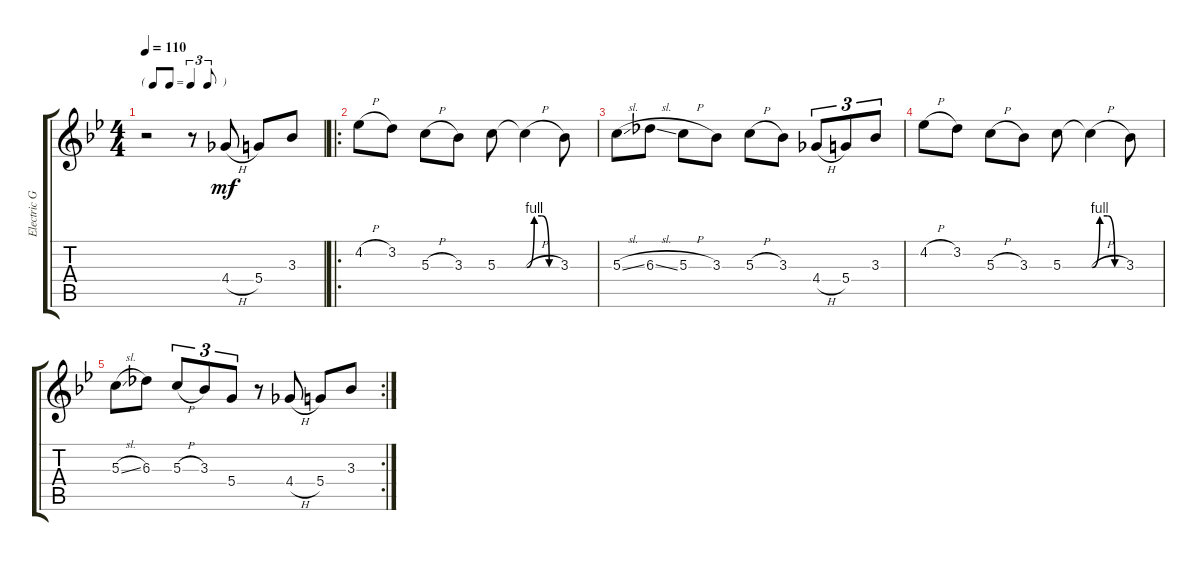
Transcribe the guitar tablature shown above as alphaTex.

\track ("Electric Guitar" "Electric G") {instrument electricguitarclean}
\staff {score tabs}
\tuning (E4 B3 G3 D3 A2 E2) {hide}
\ts (4 4)
\tf triplet8th
\tempo 110
\clef g2
\ks gminor
r.2{dy mf instrument electricguitarclean} r.8 4.4{h}.8 5.4.8 3.3.8 |
\ro
4.2{h}.8 3.2.8 5.3{h}.8 3.3.8 5.3.8 5.3{be (custom 0 0 15 4 30 4 45 0 60 0) h t}.4 3.3.8 |
5.3{sl}.8 6.3{sl}.8 5.3{h}.8 3.3.8 5.3{h}.8 3.3.8 4.4{h}.8{tu (3 2)} 5.4.8{tu (3 2)} 3.3.8{tu (3 2)} |
4.2{h}.8 3.2.8 5.3{h}.8 3.3.8 5.3.8 5.3{be (custom 0 0 15 4 30 4 45 0 60 0) h t}.4 3.3.8 |
\rc 2
5.3{sl}.8 6.3.8 5.3{h}.8{tu (3 2)} 3.3.8{tu (3 2)} 5.4.8{tu (3 2)} r.8 4.4{h}.8 5.4.8 3.3.8
